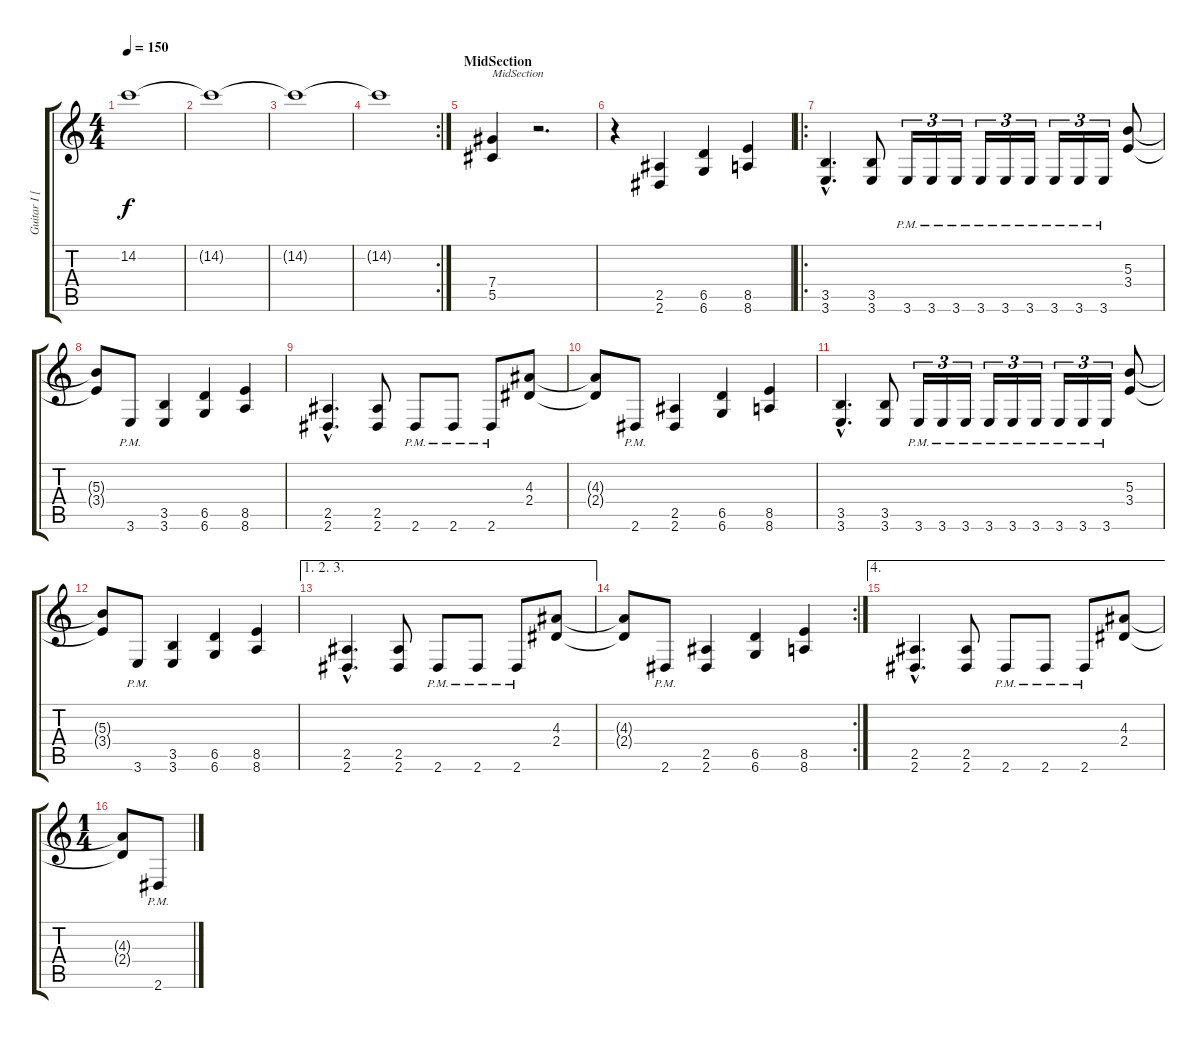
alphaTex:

\track ("Guitar I [Ivar Peerson]" "Guitar I [") {instrument distortionguitar}
\staff {score tabs}
\tuning (Eb4 Bb3 Gb3 Db3 Ab2 Db2) {hide}
\ts (4 4)
\tempo 150
\clef g2
\ks c
14.2.1{dy f} |
14.2{t}.1 |
14.2{t}.1 |
\rc 2
14.2{t}.1 |
\section ("" "MidSection")
(7.4 5.5).4{txt "MidSection"} r.2{d} |
r.4 (2.5 2.6).4 (6.5 6.6).4 (8.5 8.6).4 |
\ro
(3.5{hac} 3.6{hac}).4{d} (3.5 3.6).8 3.6{pm}.16{tu (3 2)} 3.6{pm}.16{tu (3 2)} 3.6{pm}.16{tu (3 2)} 3.6{pm}.16{tu (3 2)} 3.6{pm}.16{tu (3 2)} 3.6{pm}.16{tu (3 2)} 3.6{pm}.16{tu (3 2)} 3.6{pm}.16{tu (3 2)} 3.6{pm}.16{tu (3 2)} (5.3 3.4).8 |
(5.3{t} 3.4{t}).8 3.6{pm}.8 (3.5 3.6).4 (6.5 6.6).4 (8.5 8.6).4 |
(2.5{hac} 2.6{hac}).4{d} (2.5 2.6).8 2.6{pm}.8 2.6{pm}.8 2.6{pm}.8 (4.3 2.4).8 |
(4.3{t} 2.4{t}).8 2.6{pm}.8 (2.5 2.6).4 (6.5 6.6).4 (8.5 8.6).4 |
(3.5{hac} 3.6{hac}).4{d} (3.5 3.6).8 3.6{pm}.16{tu (3 2)} 3.6{pm}.16{tu (3 2)} 3.6{pm}.16{tu (3 2)} 3.6{pm}.16{tu (3 2)} 3.6{pm}.16{tu (3 2)} 3.6{pm}.16{tu (3 2)} 3.6{pm}.16{tu (3 2)} 3.6{pm}.16{tu (3 2)} 3.6{pm}.16{tu (3 2)} (5.3 3.4).8 |
(5.3{t} 3.4{t}).8 3.6{pm}.8 (3.5 3.6).4 (6.5 6.6).4 (8.5 8.6).4 |
\ae (1 2 3)
(2.5{hac} 2.6{hac}).4{d} (2.5 2.6).8 2.6{pm}.8 2.6{pm}.8 2.6{pm}.8 (4.3 2.4).8 |
\rc 2
(4.3{t} 2.4{t}).8 2.6{pm}.8 (2.5 2.6).4 (6.5 6.6).4 (8.5 8.6).4 |
\ae 4
(2.5{hac} 2.6{hac}).4{d} (2.5 2.6).8 2.6{pm}.8 2.6{pm}.8 2.6{pm}.8 (4.3 2.4).8 |
\ts (1 4)
(4.3{t} 2.4{t}).8 2.6{pm}.8
